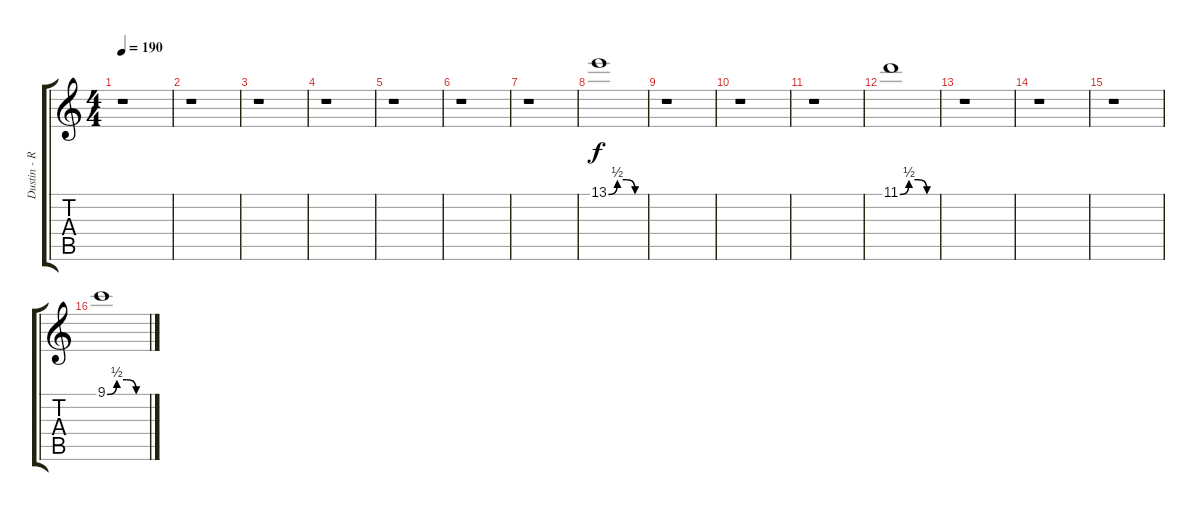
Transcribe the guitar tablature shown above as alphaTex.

\track ("Dustin - Rythem" "Dustin - R") {instrument overdrivenguitar}
\staff {score tabs}
\tuning (Eb4 Bb3 Gb3 Db3 Ab2 Db2) {hide}
\ts (4 4)
\tempo 190
\clef g2
\ks c
r.1{dy f instrument overdrivenguitar} |
r.1 |
r.1 |
r.1 |
r.1 |
r.1 |
r.1 |
13.1{be (custom 0 0 15 2 30 2 45 0 60 0)}.1 |
r.1 |
r.1 |
r.1 |
11.1{be (custom 0 0 15 2 30 2 45 0 60 0)}.1 |
r.1 |
r.1 |
r.1 |
9.1{be (custom 0 0 15 2 30 2 45 0 60 0)}.1
